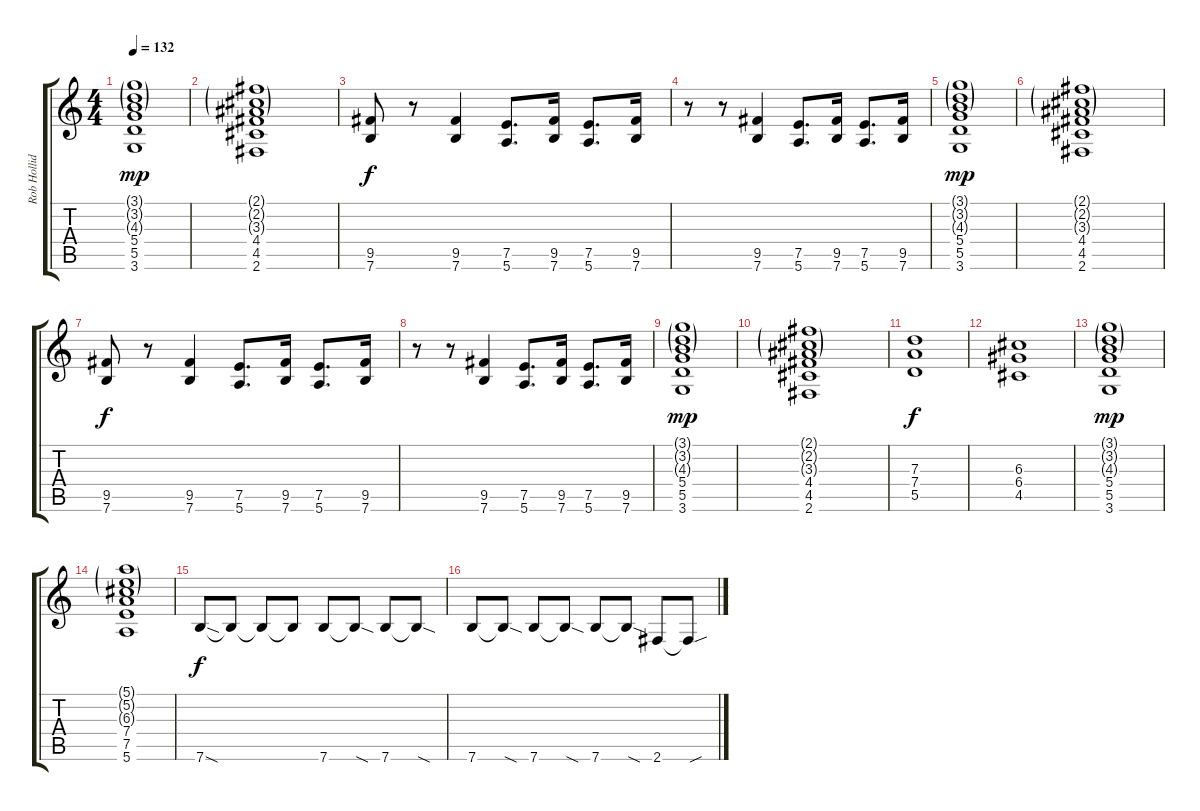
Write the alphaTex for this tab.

\track ("Rob Holliday" "Rob Hollid") {instrument acousticguitarnylon}
\staff {score tabs}
\tuning (E4 B3 G3 D3 A2 E2) {hide}
\ts (4 4)
\tempo 132
\clef g2
\ks c
(3.1{g} 3.2{g} 4.3{g} 5.4 5.5 3.6).1{dy mp} |
(2.1{g} 2.2{g} 3.3{g} 4.4 4.5 2.6).1 |
(9.5 7.6).8{dy f} r.8 (9.5 7.6).4 (7.5 5.6).8{d} (9.5 7.6).16 (7.5 5.6).8{d} (9.5 7.6).16 |
r.8 r.8 (9.5 7.6).4 (7.5 5.6).8{d} (9.5 7.6).16 (7.5 5.6).8{d} (9.5 7.6).16 |
(3.1{g} 3.2{g} 4.3{g} 5.4 5.5 3.6).1{dy mp} |
(2.1{g} 2.2{g} 3.3{g} 4.4 4.5 2.6).1 |
(9.5 7.6).8{dy f} r.8 (9.5 7.6).4 (7.5 5.6).8{d} (9.5 7.6).16 (7.5 5.6).8{d} (9.5 7.6).16 |
r.8 r.8 (9.5 7.6).4 (7.5 5.6).8{d} (9.5 7.6).16 (7.5 5.6).8{d} (9.5 7.6).16 |
(3.1{g} 3.2{g} 4.3{g} 5.4 5.5 3.6).1{dy mp} |
(2.1{g} 2.2{g} 3.3{g} 4.4 4.5 2.6).1 |
(7.3 7.4 5.5).1{dy f} |
(6.3 6.4 4.5).1 |
(3.1{g} 3.2{g} 4.3{g} 5.4 5.5 3.6).1{dy mp} |
(5.1{g} 5.2{g} 6.3{g} 7.4 7.5 5.6).1 |
7.6{sod}.8{dy f instrument synthbrass1} 7.6{t}.8 7.6{t}.8 7.6{t}.8 7.6.8{balance 0} 7.6{sod t}.8 7.6.8{balance 16} 7.6{sod t}.8 |
7.6.8{balance 0} 7.6{sod t}.8 7.6.8{balance 16} 7.6{sod t}.8 7.6.8{balance 0} 7.6{sod t}.8 2.6.8{balance 16} 2.6{sou t}.8
